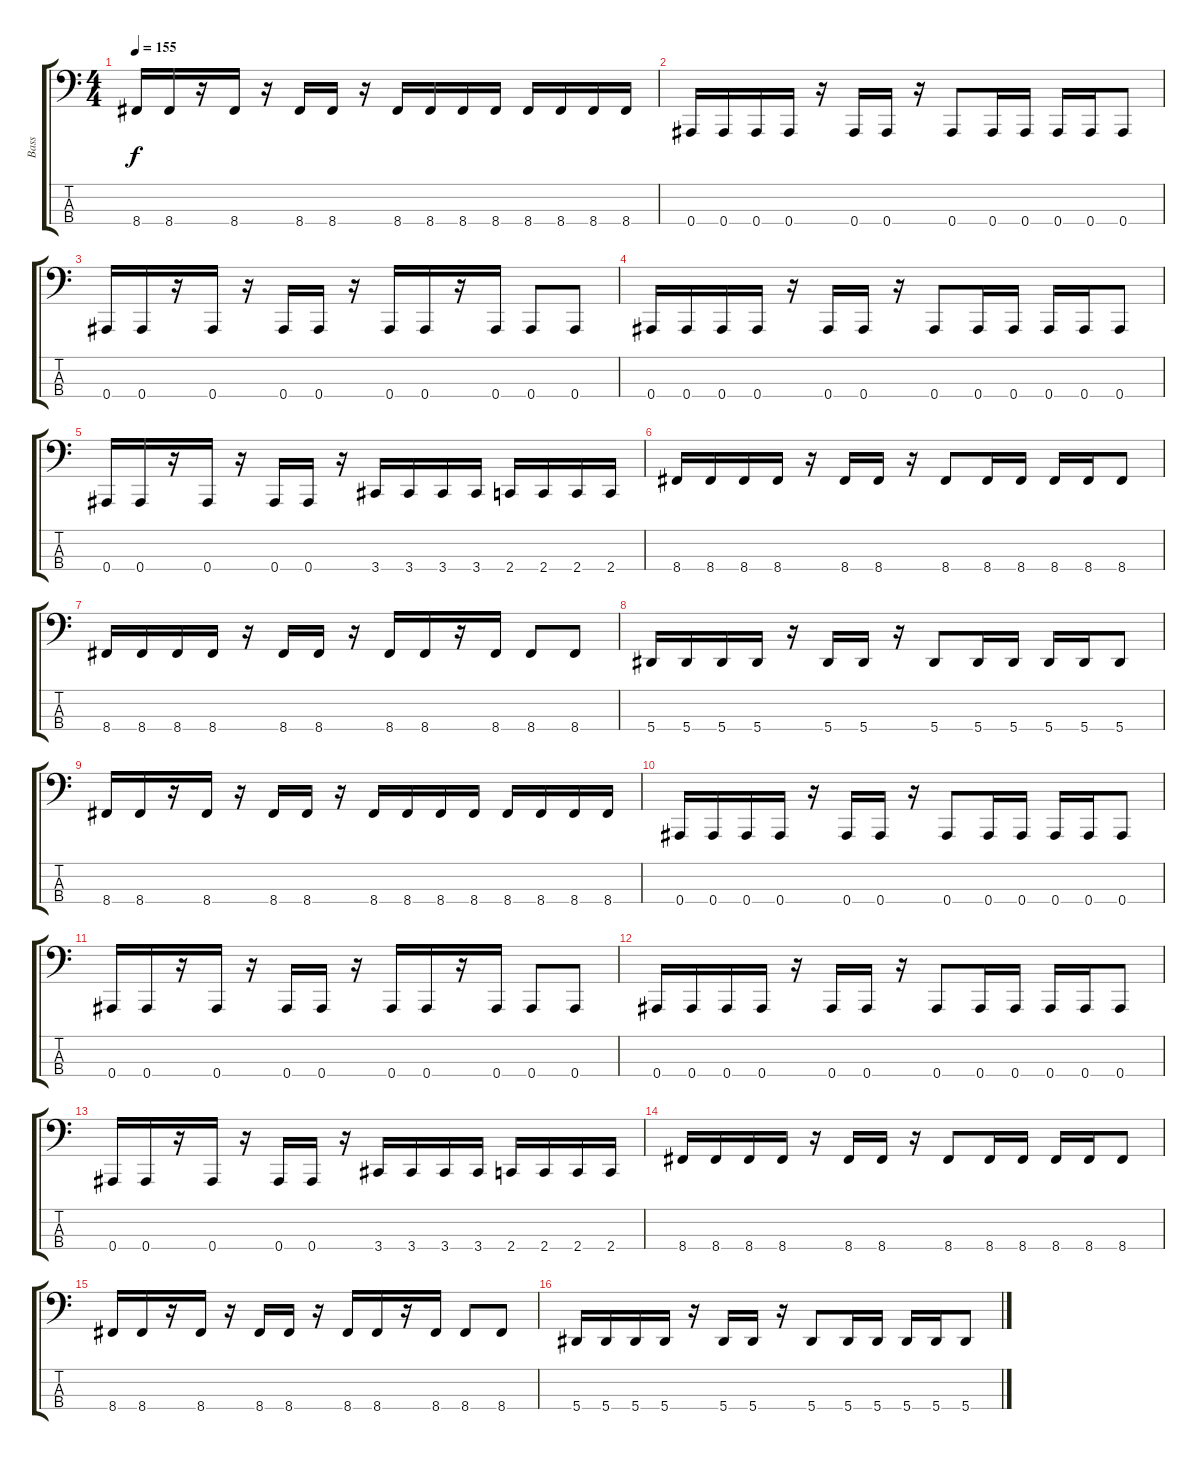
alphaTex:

\track ("Bass" "Bass") {instrument electricbasspick}
\staff {score tabs}
\tuning (Eb2 Bb1 F1 Bb0) {hide}
\ts (4 4)
\tempo 155
\clef f4
\ks c
8.4.16{dy f} 8.4.16 r.16 8.4.16 r.16 8.4.16 8.4.16 r.16 8.4.16 8.4.16 8.4.16 8.4.16 8.4.16 8.4.16 8.4.16 8.4.16 |
0.4.16 0.4.16 0.4.16 0.4.16 r.16 0.4.16 0.4.16 r.16 0.4.8 0.4.16 0.4.16 0.4.16 0.4.16 0.4.8 |
0.4.16 0.4.16 r.16 0.4.16 r.16 0.4.16 0.4.16 r.16 0.4.16 0.4.16 r.16 0.4.16 0.4.8 0.4.8 |
0.4.16 0.4.16 0.4.16 0.4.16 r.16 0.4.16 0.4.16 r.16 0.4.8 0.4.16 0.4.16 0.4.16 0.4.16 0.4.8 |
0.4.16 0.4.16 r.16 0.4.16 r.16 0.4.16 0.4.16 r.16 3.4.16 3.4.16 3.4.16 3.4.16 2.4.16 2.4.16 2.4.16 2.4.16 |
8.4.16 8.4.16 8.4.16 8.4.16 r.16 8.4.16 8.4.16 r.16 8.4.8 8.4.16 8.4.16 8.4.16 8.4.16 8.4.8 |
8.4.16 8.4.16 8.4.16 8.4.16 r.16 8.4.16 8.4.16 r.16 8.4.16 8.4.16 r.16 8.4.16 8.4.8 8.4.8 |
5.4.16 5.4.16 5.4.16 5.4.16 r.16 5.4.16 5.4.16 r.16 5.4.8 5.4.16 5.4.16 5.4.16 5.4.16 5.4.8 |
8.4.16 8.4.16 r.16 8.4.16 r.16 8.4.16 8.4.16 r.16 8.4.16 8.4.16 8.4.16 8.4.16 8.4.16 8.4.16 8.4.16 8.4.16 |
0.4.16 0.4.16 0.4.16 0.4.16 r.16 0.4.16 0.4.16 r.16 0.4.8 0.4.16 0.4.16 0.4.16 0.4.16 0.4.8 |
0.4.16 0.4.16 r.16 0.4.16 r.16 0.4.16 0.4.16 r.16 0.4.16 0.4.16 r.16 0.4.16 0.4.8 0.4.8 |
0.4.16 0.4.16 0.4.16 0.4.16 r.16 0.4.16 0.4.16 r.16 0.4.8 0.4.16 0.4.16 0.4.16 0.4.16 0.4.8 |
0.4.16 0.4.16 r.16 0.4.16 r.16 0.4.16 0.4.16 r.16 3.4.16 3.4.16 3.4.16 3.4.16 2.4.16 2.4.16 2.4.16 2.4.16 |
8.4.16 8.4.16 8.4.16 8.4.16 r.16 8.4.16 8.4.16 r.16 8.4.8 8.4.16 8.4.16 8.4.16 8.4.16 8.4.8 |
8.4.16 8.4.16 r.16 8.4.16 r.16 8.4.16 8.4.16 r.16 8.4.16 8.4.16 r.16 8.4.16 8.4.8 8.4.8 |
5.4.16 5.4.16 5.4.16 5.4.16 r.16 5.4.16 5.4.16 r.16 5.4.8 5.4.16 5.4.16 5.4.16 5.4.16 5.4.8
